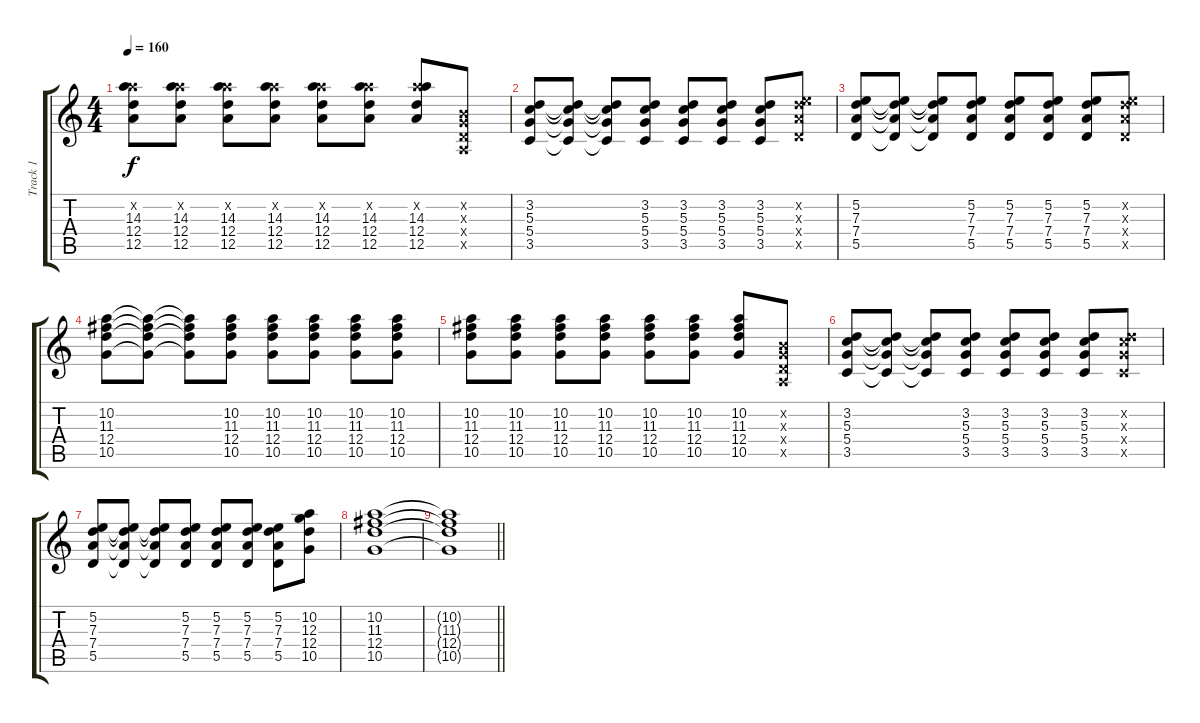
\track ("Track 1" "Track 1") {instrument distortionguitar}
\staff {score tabs}
\tuning (E4 B3 G3 D3 A2 E2) {hide}
\ts (4 4)
\tempo 160
\clef g2
\ks c
(10.2{x} 14.3 12.4 12.5).8{dy f} (10.2{x} 14.3 12.4 12.5).8 (10.2{x} 14.3 12.4 12.5).8 (10.2{x} 14.3 12.4 12.5).8 (10.2{x} 14.3 12.4 12.5).8 (10.2{x} 14.3 12.4 12.5).8 (10.2{x} 14.3 12.4 12.5).8 (0.2{x} 0.3{x} 0.4{x} 0.5{x}).8 |
(3.2 5.3 5.4 3.5).8 (3.2{t} 5.3{t} 5.4{t} 3.5{t}).8 (3.2{t} 5.3{t} 5.4{t} 3.5{t}).8 (3.2 5.3 5.4 3.5).8 (3.2 5.3 5.4 3.5).8 (3.2 5.3 5.4 3.5).8 (3.2 5.3 5.4 3.5).8 (5.2{x} 7.3{x} 7.4{x} 5.5{x}).8 |
(5.2 7.3 7.4 5.5).8 (5.2{t} 7.3{t} 7.4{t} 5.5{t}).8 (5.2{t} 7.3{t} 7.4{t} 5.5{t}).8 (5.2 7.3 7.4 5.5).8 (5.2 7.3 7.4 5.5).8 (5.2 7.3 7.4 5.5).8 (5.2 7.3 7.4 5.5).8 (5.2{x} 7.3{x} 7.4{x} 5.5{x}).8 |
(10.2 11.3 12.4 10.5).8 (10.2{t} 11.3{t} 12.4{t} 10.5{t}).8 (10.2{t} 11.3{t} 12.4{t} 10.5{t}).8 (10.2 11.3 12.4 10.5).8 (10.2 11.3 12.4 10.5).8 (10.2 11.3 12.4 10.5).8 (10.2 11.3 12.4 10.5).8 (10.2 11.3 12.4 10.5).8 |
(10.2 11.3 12.4 10.5).8 (10.2 11.3 12.4 10.5).8 (10.2 11.3 12.4 10.5).8 (10.2 11.3 12.4 10.5).8 (10.2 11.3 12.4 10.5).8 (10.2 11.3 12.4 10.5).8 (10.2 11.3 12.4 10.5).8 (0.2{x} 0.3{x} 0.4{x} 0.5{x}).8 |
(3.2 5.3 5.4 3.5).8 (3.2{t} 5.3{t} 5.4{t} 3.5{t}).8 (3.2{t} 5.3{t} 5.4{t} 3.5{t}).8 (3.2 5.3 5.4 3.5).8 (3.2 5.3 5.4 3.5).8 (3.2 5.3 5.4 3.5).8 (3.2 5.3 5.4 3.5).8 (3.2{x} 5.3{x} 5.4{x} 3.5{x}).8 |
(5.2 7.3 7.4 5.5).8 (5.2{t} 7.3{t} 7.4{t} 5.5{t}).8 (5.2{t} 7.3{t} 7.4{t} 5.5{t}).8 (5.2 7.3 7.4 5.5).8 (5.2 7.3 7.4 5.5).8 (5.2 7.3 7.4 5.5).8 (5.2 7.3 7.4 5.5).8 (10.2 12.3 12.4 10.5).8 |
(10.2 11.3 12.4 10.5).1 |
\barLineRight lightlight
(10.2{t} 11.3{t} 12.4{t} 10.5{t}).1
